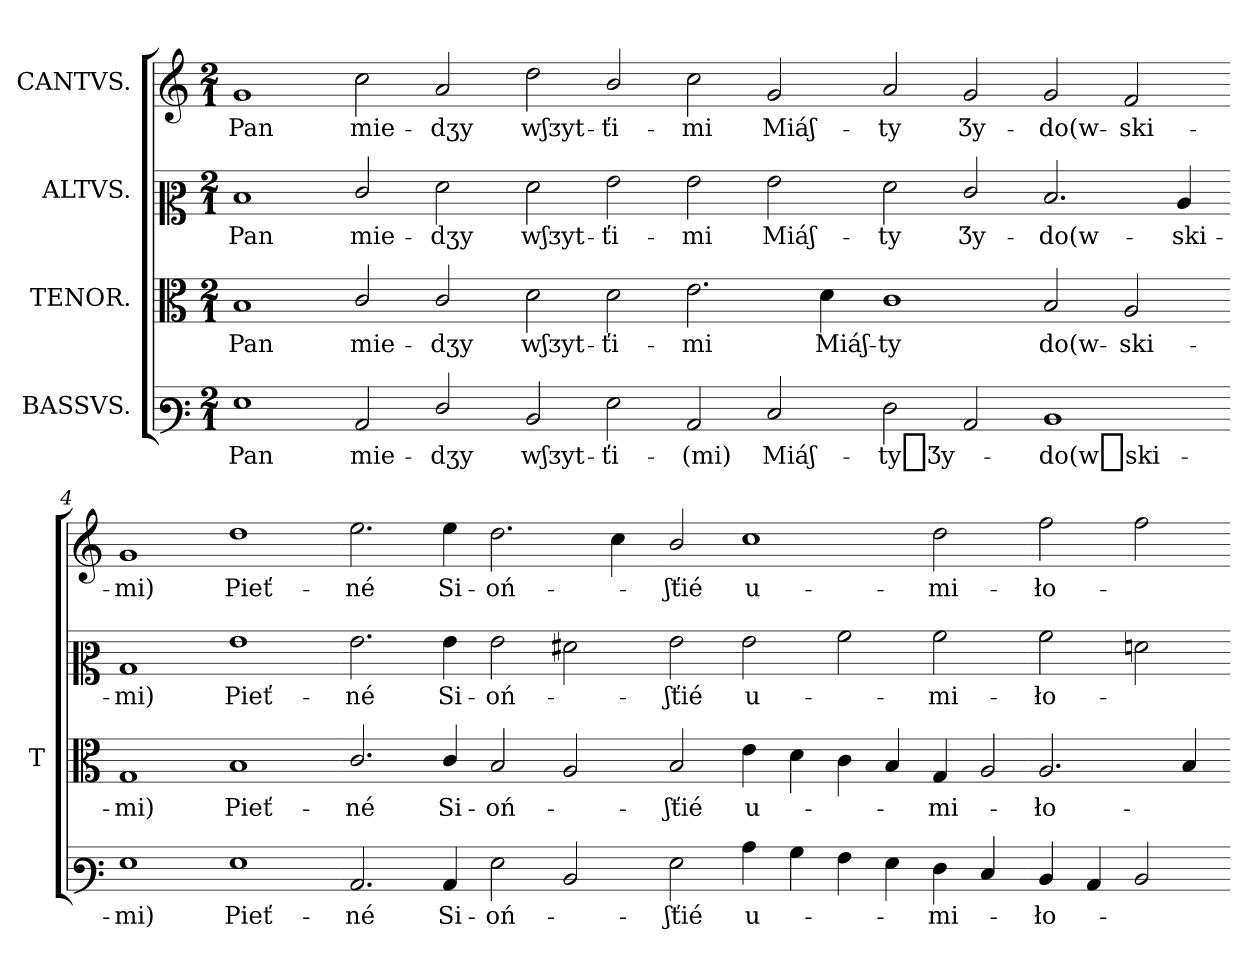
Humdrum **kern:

**kern	**text	**kern	**text	**kern	**text	**kern	**text
*part4	*part4	*part3	*part3	*part2	*part2	*part1	*part1
*staff4	*staff4	*staff3	*staff3	*staff2	*staff2	*staff1	*staff1
*I"BASSVS.	*	*I"TENOR.	*	*I"ALTVS.	*	*I"CANTVS.	*
*	*	*I'T	*	*	*	*	*
*clefF3	*	*clefC3	*	*clefC2	*	*clefG2	*
*k[]	*	*k[]	*	*k[]	*	*k[]	*
*C:	*	*C:	*	*C:	*	*C:	*
*M2/1	*	*M2/1	*	*M2/1	*	*M2/1	*
*MM300	*	*MM300	*	*MM300	*	*MM300	*
=1	=1	=1	=1	=1	=1	=1	=1
1G	Pan	1B	Pan	1d	Pan	1g	Pan
2C	mie-	2c/	mie-	2e/	mie-	2cc	mie-
2F/	-dӡy	2c/	-dӡy	2f	-dӡy	2a	-dӡy
=2-	=2-	=2-	=2-	=2-	=2-	=2-	=2-
2D	wʃᴣyt-	2d	wʃᴣyt-	2f	wʃᴣyt-	2dd	wʃᴣyt-
2G	-ťi-	2d	-ťi-	2g	-ťi-	2b/	-ťi-
2C	-(mi)	2.e	-mi	2g	-mi	2cc	-mi
2E	Miáʃ-	.	.	2g	Miáʃ-	2g	Miáʃ-
.	.	4d	Miáʃ-	.	.	.	.
=3-	=3-	=3-	=3-	=3-	=3-	=3-	=3-
2F	-ty_Ӡy-	1c	-ty	2f	-ty	2a	-ty
2C	.	.	.	2e/	Ӡy-	2g	Ӡy-
1D	-do(w_ski-	2B	-do(w-	2.d	-do(w-	2g	-do(w-
.	.	2A	-ski-	.	.	2f	-ski-
.	.	.	.	4c	-ski-	.	.
=4-	=4-	=4-	=4-	=4-	=4-	=4-	=4-
1G	-mi)	1G	-mi)	1B	-mi)	1g	-mi)
1G	Pieť-	1B	Pieť-	1g	Pieť-	1dd	Pieť-
=5-	=5-	=5-	=5-	=5-	=5-	=5-	=5-
2.C	-né	2.c/	-né	2.g	-né	2.ee	-né
4C	Si-	4c/	Si-	4g	Si-	4ee	Si-
2G	-oń-	2B	-oń-	2g	-oń-	2.dd	-oń-
2D	.	2A	.	2f#X	.	.	.
.	.	.	.	.	.	4cc	.
=6-	=6-	=6-	=6-	=6-	=6-	=6-	=6-
2G	-ʃťié	2B	-ʃťié	2g	-ʃťié	2b/	-ʃťié
4c	u-	4e	u-	2g	u-	1cc	u-
4B	.	4d	.	.	.	.	.
4A	.	4c	.	2a	.	.	.
4G	.	4B/	.	.	.	.	.
4F	-mi-	4G	-mi-	2a	-mi-	2dd	-mi-
!	!	!LO:N:vis=2	!	!	!	!	!
4E	.	4A	.	.	.	.	.
=7-	=7-	=7-	=7-	=7-	=7-	=7-	=7-
4D	-ło-	2.A	-ło-	2a	-ło-	2ff	-ło-
4C	.	.	.	.	.	.	.
2D	.	.	.	2fn	.	2ff	.
.	.	4B	.	.	.	.	.
=-	=-	=-	=-	=-	=-	=-	=-
*-	*-	*-	*-	*-	*-	*-	*-
